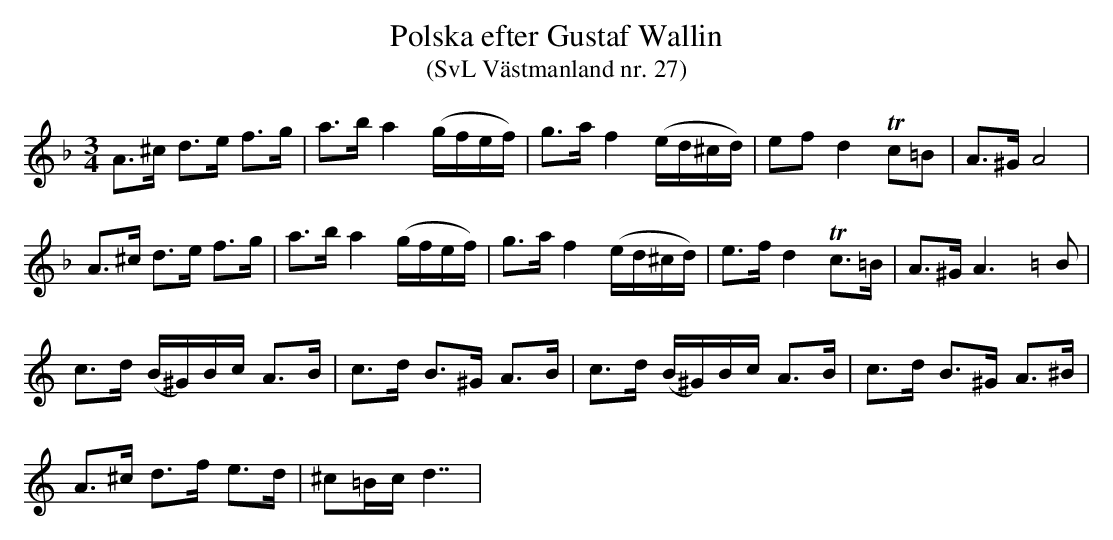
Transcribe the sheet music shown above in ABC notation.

X:1
T: Polska efter Gustaf Wallin
T: (SvL Västmanland nr. 27)
M: 3/4
L: 1/16
K: Dm
A2>^c2 d2>e2 f2>g2 | a2>b2 a4 (gfef) | g2>a2 f4 (ed^cd) | e2f2 d4 Tc2=B2 | A2>^G2 A8 |
A2>^c2 d2>e2 f2>g2 | a2>b2 a4 (gfef) | g2>a2 f4 (ed^cd) | e2>f2 d4 Tc2>=B2 | A2>^G2 A6 [K:Am]B2 |
c2>d2 (B^G)Bc A2>B2 | c2>d2 B2>^G2 A2>B2 | c2>d2 (B^G)Bc A2>B2 | c2>d2 B2>^G2 A2>^B2 |
A2>^c2 d2>f2 e2>d2 | ^c2=Bc d7 |
